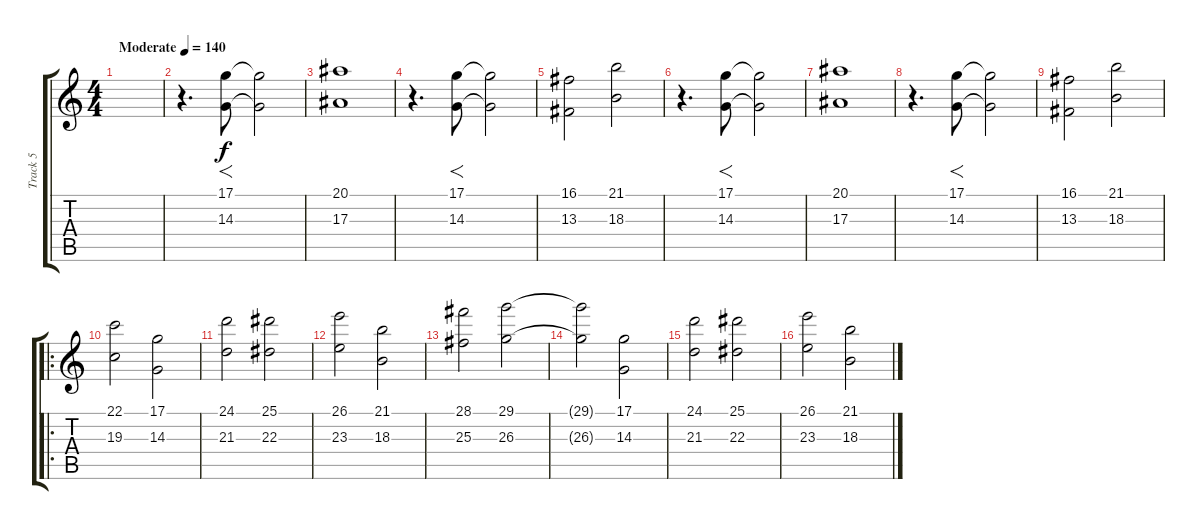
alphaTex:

\track ("Track 5" "Track 5") {instrument choiraahs}
\staff {score tabs}
\tuning (D4 A3 F3 C3 G2 C2) {hide}
\ts (4 4)
\tempo (140 "Moderate")
\clef g2
\ks c
|
r.4{d} (17.1 14.3).8{f} (17.1{t} 14.3{t}).2 |
(20.1 17.3).1{volume 0} |
r.4{d volume 13} (17.1 14.3).8{f} (17.1{t} 14.3{t}).2 |
(16.1 13.3).2 (21.1 18.3).2 |
r.4{d} (17.1 14.3).8{f} (17.1{t} 14.3{t}).2 |
(20.1 17.3).1{volume 0} |
r.4{d volume 13} (17.1 14.3).8{f} (17.1{t} 14.3{t}).2 |
(16.1 13.3).2 (21.1 18.3).2 |
\ro
(22.1 19.3).2 (17.1 14.3).2 |
(24.1 21.3).2 (25.1 22.3).2 |
(26.1 23.3).2 (21.1 18.3).2 |
(28.1 25.3).2 (29.1 26.3).2 |
(29.1{t} 26.3{t}).2 (17.1 14.3).2 |
(24.1 21.3).2 (25.1 22.3).2 |
(26.1 23.3).2 (21.1 18.3).2
